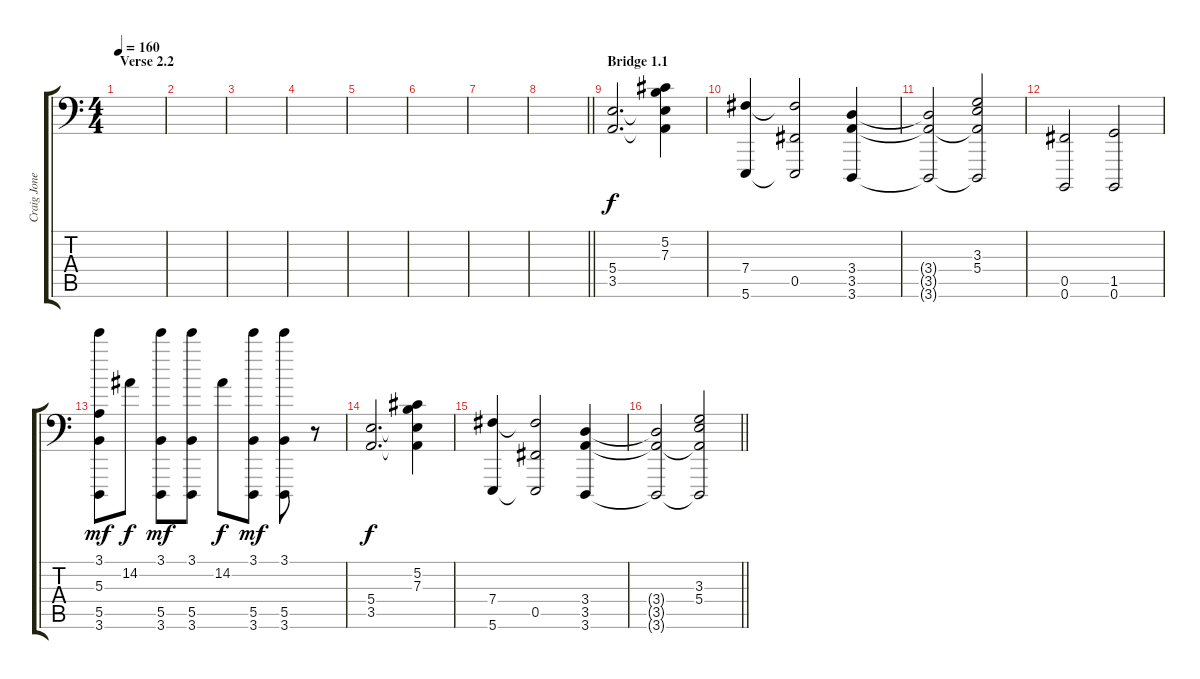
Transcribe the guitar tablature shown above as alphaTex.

\track ("Craig Jones" "Craig Jone") {instrument lead2sawtooth}
\staff {score tabs}
\tuning (Db6 Ab3 E3 B2 Gb2 B0) {hide}
\ts (4 4)
\section ("" "Verse 2.2")
\tempo 160
\clef f4
\ks c
|
|
|
|
|
|
|
\barLineRight lightlight
|
\section ("" "Bridge 1.1")
(5.4 3.5).2{d dy f volume 8 instrument seashore} (5.2 7.3 5.4{t} 3.5{t}).4 |
(7.4 5.6).4 (7.4{t} 0.5 5.6{t}).2 (3.4 3.5 3.6).4 |
(3.4{t} 3.5{t} 3.6{t}).2 (3.3 5.4 3.5{t} 3.6{t}).2 |
(0.5 0.6).2 (1.5 0.6).2 |
(3.1 5.3 5.5 3.6).8{dy mf volume 13 instrument tinklebell} 14.2.8{dy f} (3.1 5.5 3.6).8{dy mf} (3.1 5.5 3.6).8 14.2.8{dy f} (3.1 5.5 3.6).8{dy mf} (3.1 5.5 3.6).8 r.8 |
(5.4 3.5).2{d dy f volume 8 instrument seashore} (5.2 7.3 5.4{t} 3.5{t}).4 |
(7.4 5.6).4 (7.4{t} 0.5 5.6{t}).2 (3.4 3.5 3.6).4 |
\barLineRight lightlight
(3.4{t} 3.5{t} 3.6{t}).2 (3.3 5.4 3.5{t} 3.6{t}).2
